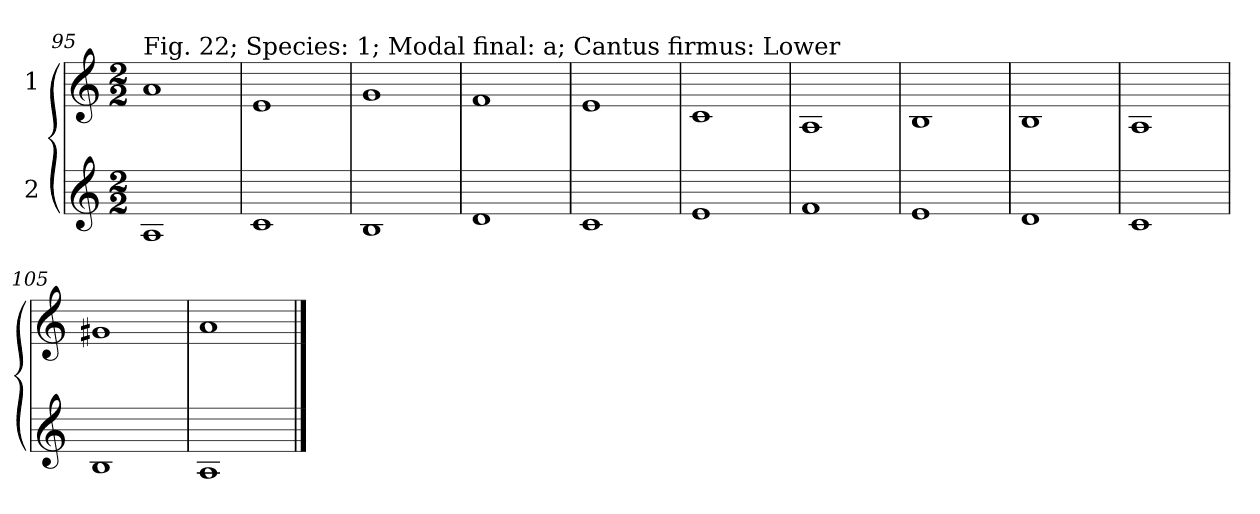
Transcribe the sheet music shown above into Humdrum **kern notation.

**kern	**kern
*part2	*part1
*staff2	*staff1
*I"2	*I"1
*clefG2	*clefG2
*k[]	*k[]
*M2/2	*M2/2
=95	=95
!	!LO:TX:a:t=Fig. 22; Species&colon; 1; Modal final&colon; a; Cantus firmus&colon; Lower
1A	1a
=96	=96
1c	1e
=97	=97
1B	1g
=98	=98
1d	1f
=99	=99
1c	1e
=100	=100
1e	1c
=101	=101
1f	1A
=102	=102
1e	1B
=103	=103
1d	1B
=104	=104
1c	1A
=105	=105
1B	1g#X
=106	=106
1A	1a
==	==
*-	*-
